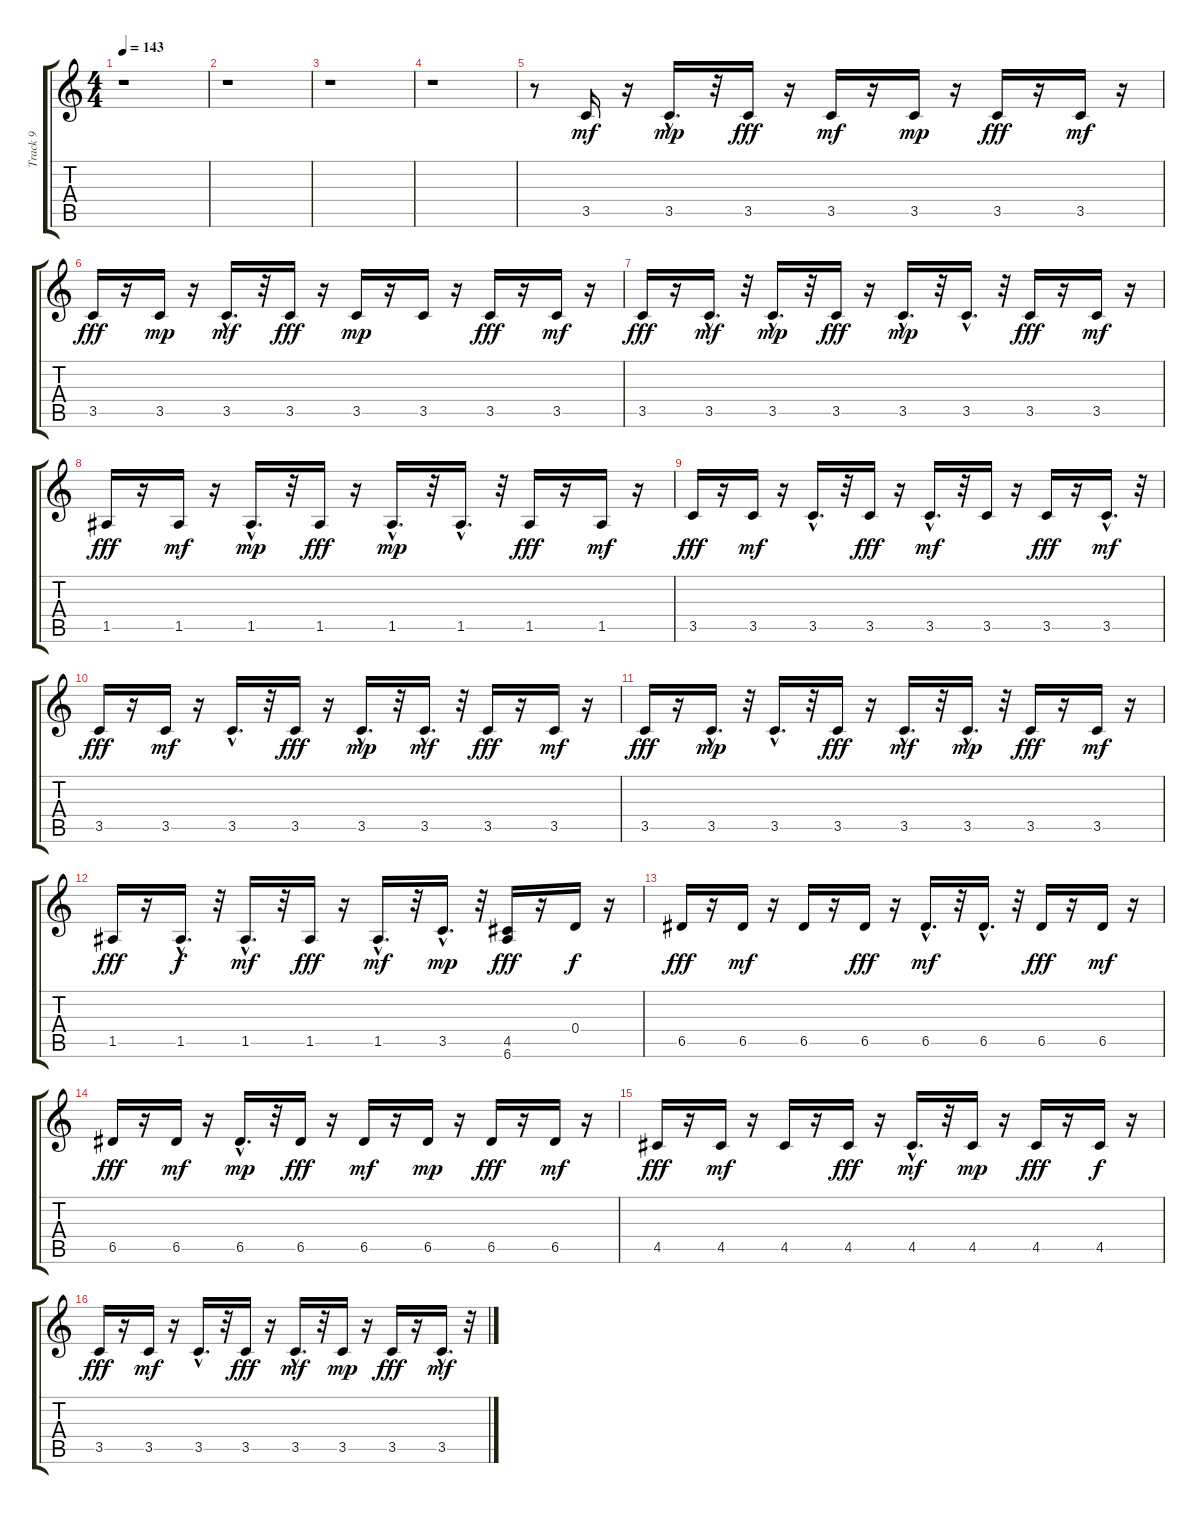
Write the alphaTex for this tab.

\track ("Track 9" "Track 9") {instrument electricguitarmuted}
\staff {score tabs}
\tuning (E4 B3 G3 D3 A2 E2) {hide}
\ts (4 4)
\tempo 143
\clef g2
\ks c
r.1{dy mf} |
r.1 |
r.1 |
r.1 |
r.8 3.5.16{balance 6 instrument distortionguitar} r.16 3.5{hac}.16{d dy mp} r.32 3.5.16{dy fff} r.16 3.5.16{dy mf} r.16 3.5.16{dy mp} r.16 3.5.16{dy fff} r.16 3.5.16{dy mf} r.16 |
3.5.16{dy fff} r.16 3.5.16{dy mp} r.16 3.5{hac}.16{d dy mf} r.32 3.5.16{dy fff} r.16 3.5.16{dy mp} r.16 3.5.16 r.16 3.5.16{dy fff} r.16 3.5.16{dy mf} r.16 |
3.5.16{dy fff} r.16 3.5{hac}.16{d dy mf} r.32 3.5{hac}.16{d dy mp} r.32 3.5.16{dy fff} r.16 3.5{hac}.16{d dy mp} r.32 3.5{hac}.16{d} r.32 3.5.16{dy fff} r.16 3.5.16{dy mf} r.16 |
1.5.16{dy fff} r.16 1.5.16{dy mf} r.16 1.5{hac}.16{d dy mp} r.32 1.5.16{dy fff} r.16 1.5{hac}.16{d dy mp} r.32 1.5{hac}.16{d} r.32 1.5.16{dy fff} r.16 1.5.16{dy mf} r.16 |
3.5.16{dy fff} r.16 3.5.16{dy mf} r.16 3.5{hac}.16{d} r.32 3.5.16{dy fff} r.16 3.5{hac}.16{d dy mf} r.32 3.5.16 r.16 3.5.16{dy fff} r.16 3.5{hac}.16{d dy mf} r.32 |
3.5.16{dy fff} r.16 3.5.16{dy mf} r.16 3.5{hac}.16{d} r.32 3.5.16{dy fff} r.16 3.5{hac}.16{d dy mp} r.32 3.5{hac}.16{d dy mf} r.32 3.5.16{dy fff} r.16 3.5.16{dy mf} r.16 |
3.5.16{dy fff} r.16 3.5{hac}.16{d dy mp} r.32 3.5{hac}.16{d} r.32 3.5.16{dy fff} r.16 3.5{hac}.16{d dy mf} r.32 3.5{hac}.16{d dy mp} r.32 3.5.16{dy fff} r.16 3.5.16{dy mf} r.16 |
1.5.16{dy fff} r.16 1.5{hac}.16{d dy f} r.32 1.5{hac}.16{d dy mf} r.32 1.5.16{dy fff} r.16 1.5{hac}.16{d dy mf} r.32 3.5{hac}.16{d dy mp} r.32 (4.5 6.6).16{dy fff} r.16 0.4.16{dy f} r.16 |
6.5.16{dy fff} r.16 6.5.16{dy mf} r.16 6.5.16 r.16 6.5.16{dy fff} r.16 6.5{hac}.16{d dy mf} r.32 6.5{hac}.16{d} r.32 6.5.16{dy fff} r.16 6.5.16{dy mf} r.16 |
6.5.16{dy fff} r.16 6.5.16{dy mf} r.16 6.5{hac}.16{d dy mp} r.32 6.5.16{dy fff} r.16 6.5.16{dy mf} r.16 6.5.16{dy mp} r.16 6.5.16{dy fff} r.16 6.5.16{dy mf} r.16 |
4.5.16{dy fff} r.16 4.5.16{dy mf} r.16 4.5.16 r.16 4.5.16{dy fff} r.16 4.5{hac}.16{d dy mf} r.32 4.5.16{dy mp} r.16 4.5.16{dy fff} r.16 4.5.16{dy f} r.16 |
3.5.16{dy fff} r.16 3.5.16{dy mf} r.16 3.5{hac}.16{d} r.32 3.5.16{dy fff} r.16 3.5{hac}.16{d dy mf} r.32 3.5.16{dy mp} r.16 3.5.16{dy fff} r.16 3.5{hac}.16{d dy mf} r.32
